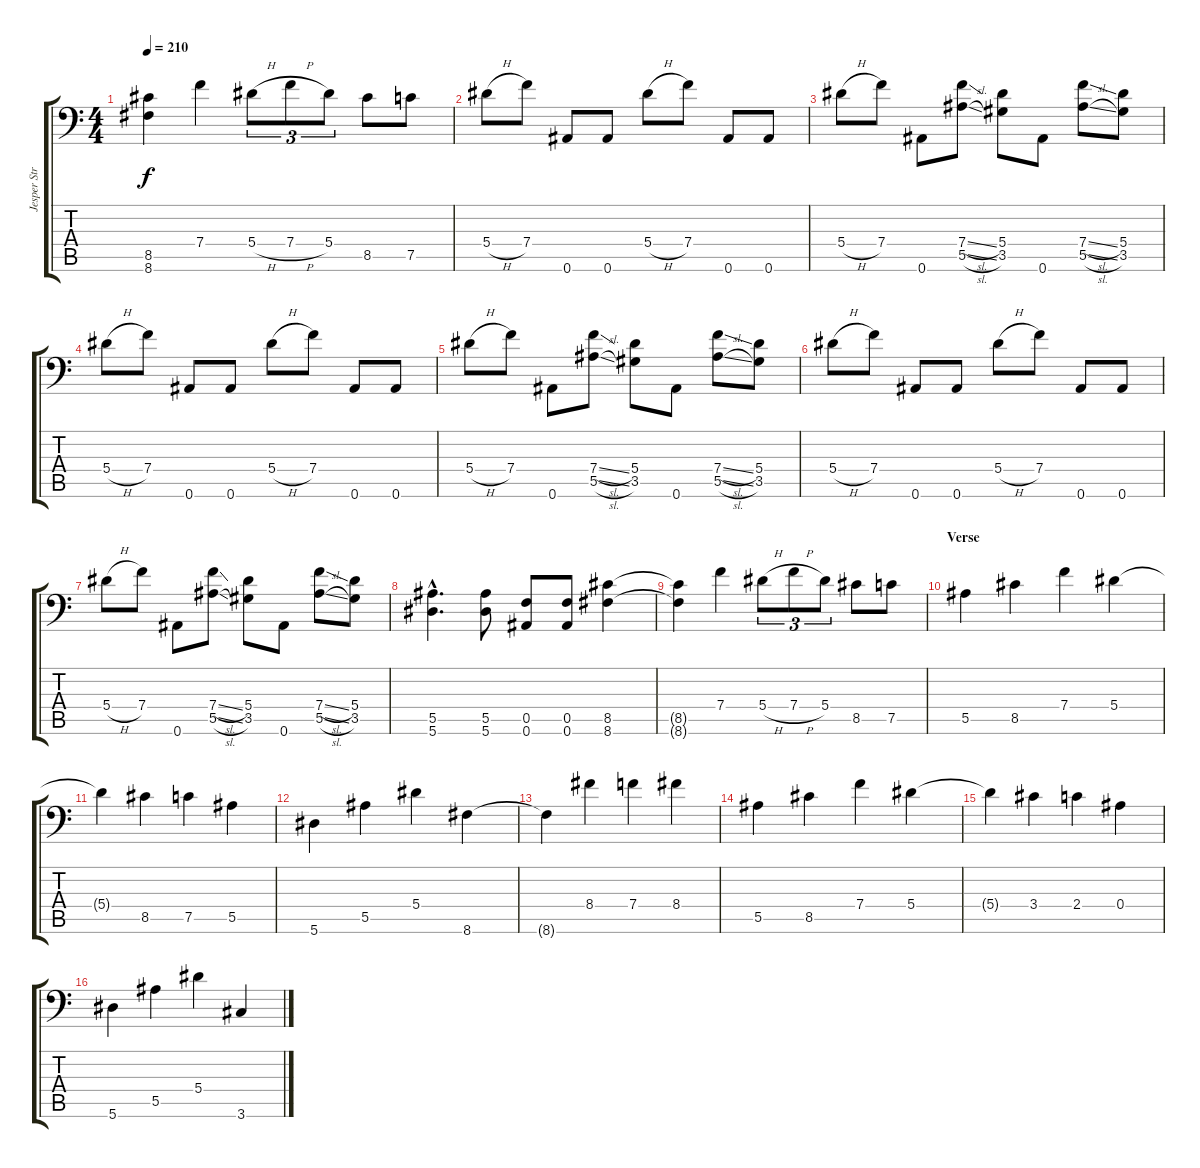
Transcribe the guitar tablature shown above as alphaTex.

\track ("Jesper Stromblad" "Jesper Str") {instrument distortionguitar}
\staff {score tabs}
\tuning (C4 G3 Eb3 Bb2 F2 Bb1) {hide}
\ts (4 4)
\tempo 210
\clef f4
\ks c
(8.5{t} 8.6{t}).4{dy f} 7.4.4 5.4{h}.8{tu (3 2)} 7.4{h}.8{tu (3 2)} 5.4.8{tu (3 2)} 8.5.8 7.5.8 |
5.4{h}.8 7.4.8 0.6.8 0.6.8 5.4{h}.8 7.4.8 0.6.8 0.6.8 |
5.4{h}.8 7.4.8 0.6.8 (7.4{sl} 5.5{sl}).8 (5.4 3.5).8 0.6.8 (7.4{sl} 5.5{sl}).8 (5.4 3.5).8 |
5.4{h}.8 7.4.8 0.6.8 0.6.8 5.4{h}.8 7.4.8 0.6.8 0.6.8 |
5.4{h}.8 7.4.8 0.6.8 (7.4{sl} 5.5{sl}).8 (5.4 3.5).8 0.6.8 (7.4{sl} 5.5{sl}).8 (5.4 3.5).8 |
5.4{h}.8 7.4.8 0.6.8 0.6.8 5.4{h}.8 7.4.8 0.6.8 0.6.8 |
5.4{h}.8 7.4.8 0.6.8 (7.4{sl} 5.5{sl}).8 (5.4 3.5).8 0.6.8 (7.4{sl} 5.5{sl}).8 (5.4 3.5).8 |
(5.5{hac} 5.6{hac}).4{d} (5.5 5.6).8 (0.5 0.6).8 (0.5 0.6).8 (8.5 8.6).4 |
(8.5{t} 8.6{t}).4 7.4.4 5.4{h}.8{tu (3 2)} 7.4{h}.8{tu (3 2)} 5.4.8{tu (3 2)} 8.5.8 7.5.8 |
\section ("" "Verse")
5.5.4{instrument electricguitarclean} 8.5.4 7.4.4 5.4.4 |
5.4{t}.4 8.5.4 7.5.4 5.5.4 |
5.6.4 5.5.4 5.4.4 8.6.4 |
8.6{t}.4 8.4.4 7.4.4 8.4.4 |
5.5.4{instrument electricguitarclean} 8.5.4 7.4.4 5.4.4 |
5.4{t}.4 3.4.4 2.4.4 0.4.4 |
5.6.4 5.5.4 5.4.4 3.6.4
